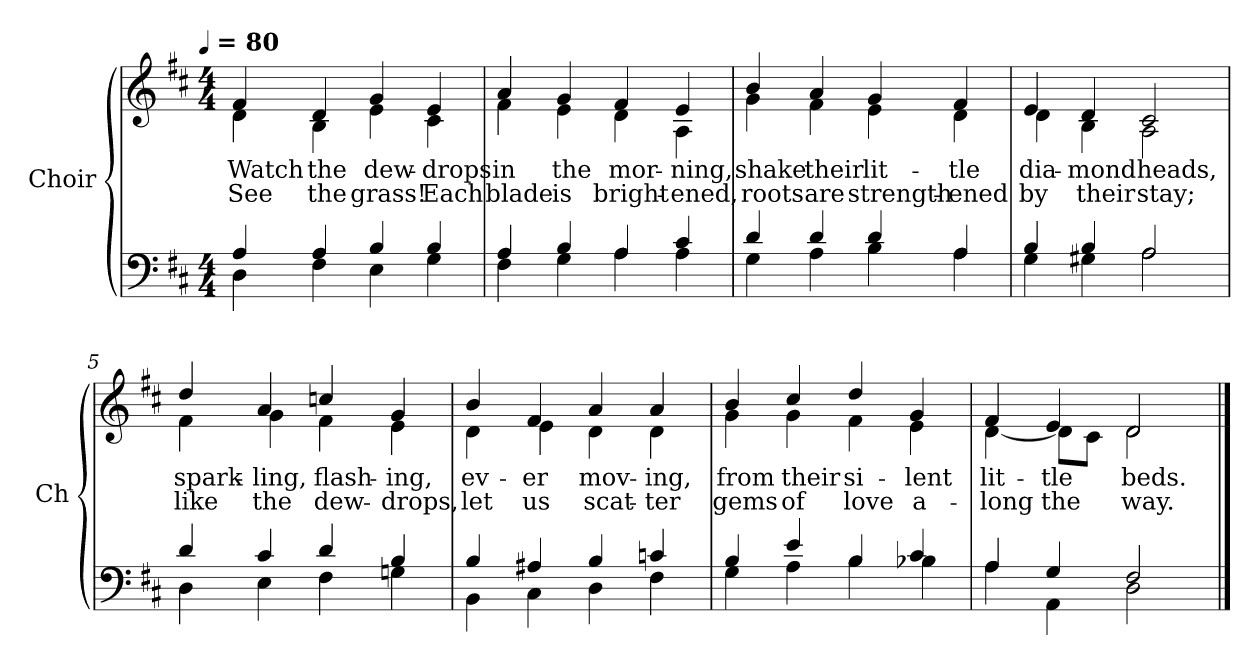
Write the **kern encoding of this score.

**kern	**kern	**text	**text
*part2	*part1	*part1	*part1
*staff2	*staff1	*staff1	*staff1
*I"Choir	*I"Choir	*	*
*I'Ch	*I'Ch	*	*
*clefF4	*clefG2	*	*
*ITrd7c12	*	*	*
*k[f#c#]	*k[f#c#]	*	*
!!LO:TX:omd:t=[quarter] = 80
*M4/4	*M4/4	*	*
*MM80	*MM80	*	*
=1	=1	=1	=1
*^	*^	*	*
4AA/	4DD\	4f#/	4d\	Watch	See
4AA/	4FF#\	4d/	4B\	the	the
4BB/	4EE\	4g/	4e\	dew-	grass!
4BB/	4GG\	4e/	4c#\	-drops	Each
=2	=2	=2	=2	=2	=2
4AA/	4FF#\	4a/	4f#\	in	blade
4BB/	4GG\	4g/	4e\	the	is
4AA/	4AA\	4f#/	4d\	mor-	bright-
4C#/	4AA\	4e/	4A\	-ning,	-ened,
=3	=3	=3	=3	=3	=3
4D/	4GG\	4b/	4g\	shake	roots
4D/	4AA\	4a/	4f#\	their	are
4D/	4BB\	4g/	4e\	lit-	strength-
4AA/	4AA\	4f#/	4d\	-tle	-ened
!!LO:LB:g=z	!!
=4	=4	=4	=4	=4	=4
4BB/	4GG\	4e/	4d\	dia-	by
4BB/	4GG#X\	4d/	4B\	-mond	their
2AA/	2AA\	2c#/	2A\	heads,	stay;
=5	=5	=5	=5	=5	=5
4D/	4DD\	4dd/	4f#\	spark-	like
4C#/	4EE\	4a/	4g\	-ling,	the
4D/	4FF#\	4ccn/	4f#\	flash-	dew-
4BB/	4GGn\	4g/	4e\	-ing,	-drops,
=6	=6	=6	=6	=6	=6
4BB/	4BBB\	4b/	4d\	ev-	let
4AA#X/	4CC#\	4f#/	4e\	-er	us
4BB/	4DD\	4a/	4d\	mov-	scat-
4Cn/	4FF#\	4a/	4d\	-ing,	-ter
!!LO:LB:g=z	!!
=7	=7	=7	=7	=7	=7
4BB/	4GG\	4b/	4g\	from	gems
4E/	4AA\	4cc#/	4g\	their	of
4BB/	4BB\	4dd/	4f#\	si-	love
4C#/	4BB-X\	4g/	4e\	-lent	a-
=8	=8	=8	=8	=8	=8
4AA/	4AA\	4f#/	[4d\	lit-	-long
4GG/	4AAA\	4e/	8d\L]	-tle	the
.	.	.	8c#\J	.	.
2FF#/	2DD\	2d/	2d\	beds.	way.
*v	*v	*	*	*	*
*	*v	*v	*	*
==	==	==	==
*-	*-	*-	*-
